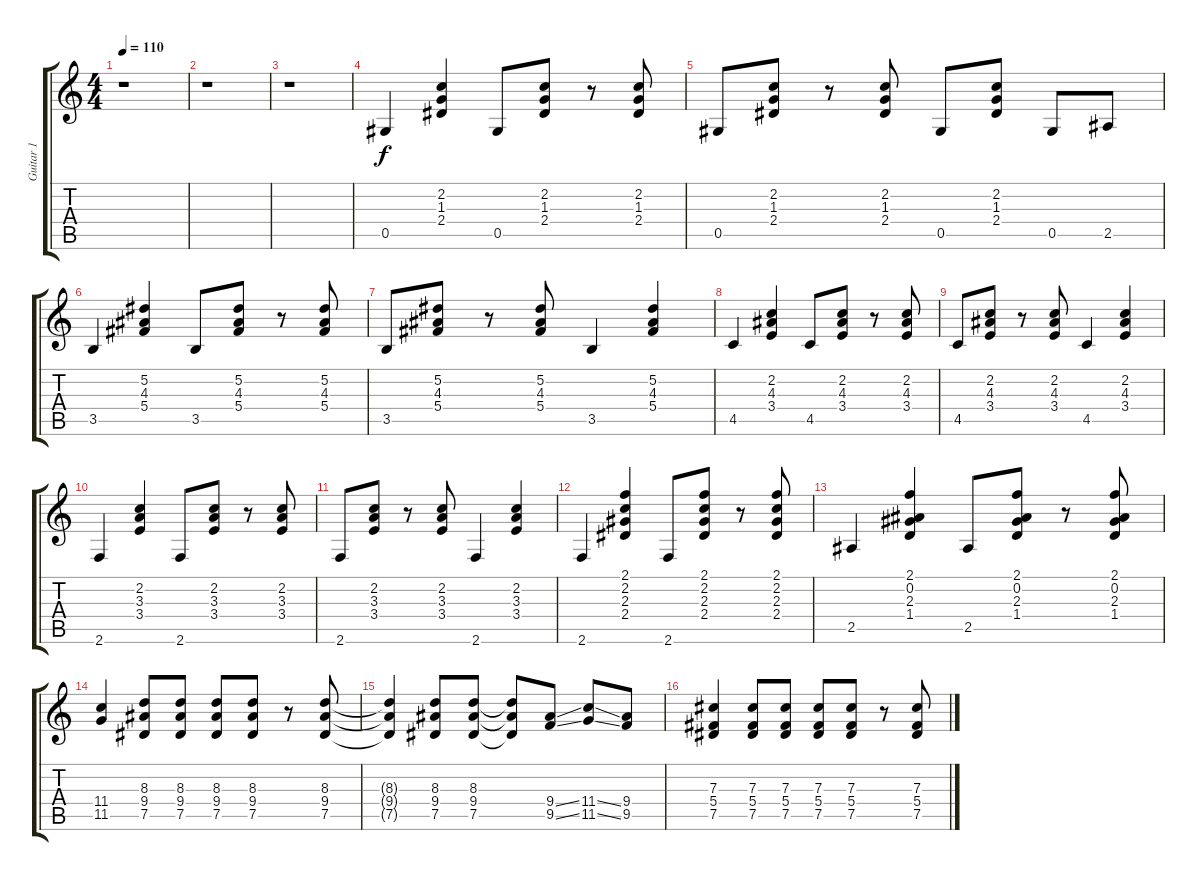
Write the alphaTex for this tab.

\track ("Guitar 1" "Guitar 1") {instrument electricguitarjazz}
\staff {score tabs}
\tuning (Eb4 Bb3 Gb3 Db3 Ab2 Eb2) {hide}
\ts (4 4)
\tempo 110
\clef g2
\ks c
r.1{dy f} |
r.1 |
r.1 |
0.5.4 (2.2 1.3 2.4).4 0.5.8 (2.2 1.3 2.4).8 r.8 (2.2 1.3 2.4).8 |
0.5.8 (2.2 1.3 2.4).8 r.8 (2.2 1.3 2.4).8 0.5.8 (2.2 1.3 2.4).8 0.5.8 2.5.8 |
3.5.4 (5.2 4.3 5.4).4 3.5.8 (5.2 4.3 5.4).8 r.8 (5.2 4.3 5.4).8 |
3.5.8 (5.2 4.3 5.4).8 r.8 (5.2 4.3 5.4).8 3.5.4 (5.2 4.3 5.4).4 |
4.5.4 (2.2 4.3 3.4).4 4.5.8 (2.2 4.3 3.4).8 r.8 (2.2 4.3 3.4).8 |
4.5.8 (2.2 4.3 3.4).8 r.8 (2.2 4.3 3.4).8 4.5.4 (2.2 4.3 3.4).4 |
2.6.4 (2.2 3.3 3.4).4 2.6.8 (2.2 3.3 3.4).8 r.8 (2.2 3.3 3.4).8 |
2.6.8 (2.2 3.3 3.4).8 r.8 (2.2 3.3 3.4).8 2.6.4 (2.2 3.3 3.4).4 |
2.6.4 (2.1 2.2 2.3 2.4).4 2.6.8 (2.1 2.2 2.3 2.4).8 r.8 (2.1 2.2 2.3 2.4).8 |
2.5.4 (2.1 0.2 2.3 1.4).4 2.5.8 (2.1 0.2 2.3 1.4).8 r.8 (2.1 0.2 2.3 1.4).8 |
(11.4 11.5).4 (8.3 9.4 7.5).8 (8.3 9.4 7.5).8 (8.3 9.4 7.5).8 (8.3 9.4 7.5).8 r.8 (8.3 9.4 7.5).8 |
(8.3{t} 9.4{t} 7.5{t}).4 (8.3 9.4 7.5).8 (8.3 9.4 7.5).8 (8.3{t} 9.4{t} 7.5{t}).8 (9.4{ss} 9.5{ss}).8 (11.4{ss} 11.5{ss}).8 (9.4 9.5).8 |
(7.3 5.4 7.5).4 (7.3 5.4 7.5).8 (7.3 5.4 7.5).8 (7.3 5.4 7.5).8 (7.3 5.4 7.5).8 r.8 (7.3 5.4 7.5).8
